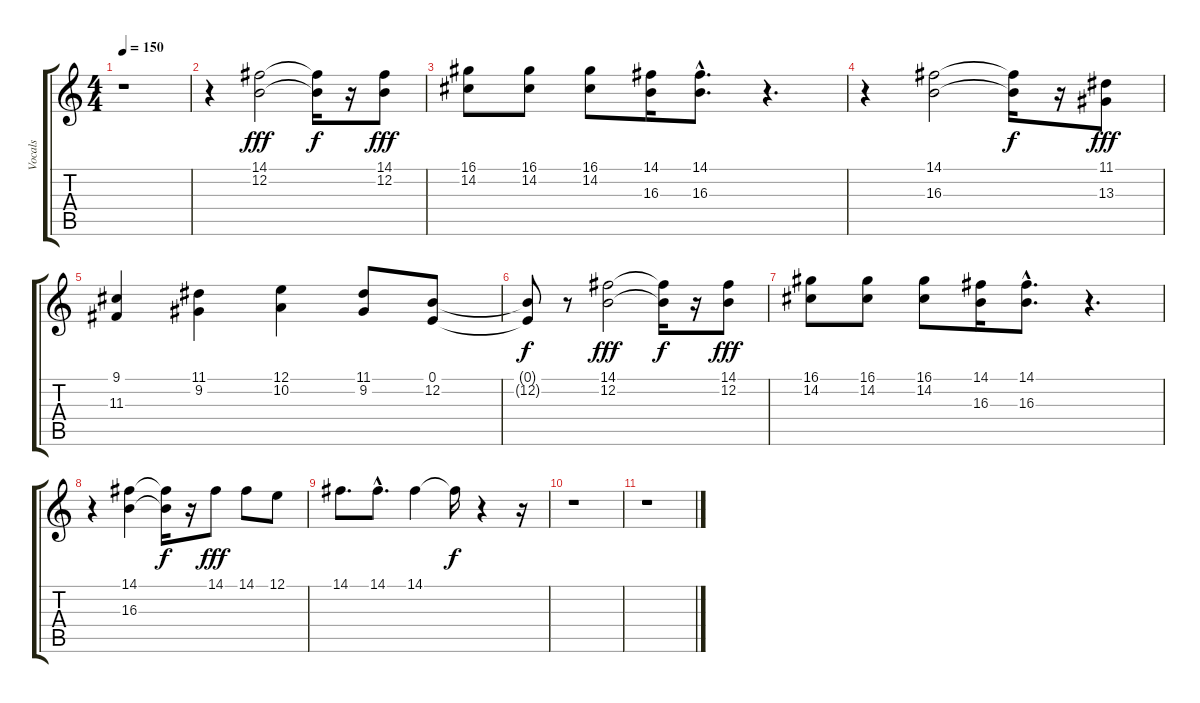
\track ("Vocals" "Vocals") {instrument voiceoohs}
\staff {score tabs}
\tuning (E4 B3 G3 D3 A2 E2) {hide}
\ts (4 4)
\tempo 150
\clef g2
\ks c
r.1{dy fff} |
r.4 (14.1 12.2).2 (14.1{t} 12.2{t}).16{dy f} r.16 (14.1 12.2).8{dy fff} |
(16.1 14.2).8 (16.1 14.2).8 (16.1 14.2).8 (14.1 16.3).16 (14.1{hac} 16.3{hac}).8{d} r.4{d} |
r.4 (14.1 16.3).2 (14.1{t} 16.3{t}).16{dy f} r.16 (11.1 13.3).8{dy fff} |
(9.1 11.3).4 (11.1 9.2).4 (12.1 10.2).4 (11.1 9.2).8 (0.1 12.2).8 |
(0.1{t} 12.2{t}).8{dy f} r.8 (14.1 12.2).2{dy fff} (14.1{t} 12.2{t}).16{dy f} r.16 (14.1 12.2).8{dy fff} |
(16.1 14.2).8 (16.1 14.2).8 (16.1 14.2).8 (14.1 16.3).16 (14.1{hac} 16.3{hac}).8{d} r.4{d} |
r.4 (14.1 16.3).4 (14.1{t} 16.3{t}).16{dy f} r.16 14.1.8{dy fff} 14.1.8 12.1.8 |
14.1.8{d} 14.1{hac}.8{d} 14.1.4 14.1{t}.16{dy f} r.4 r.16 |
r.1 |
r.1
